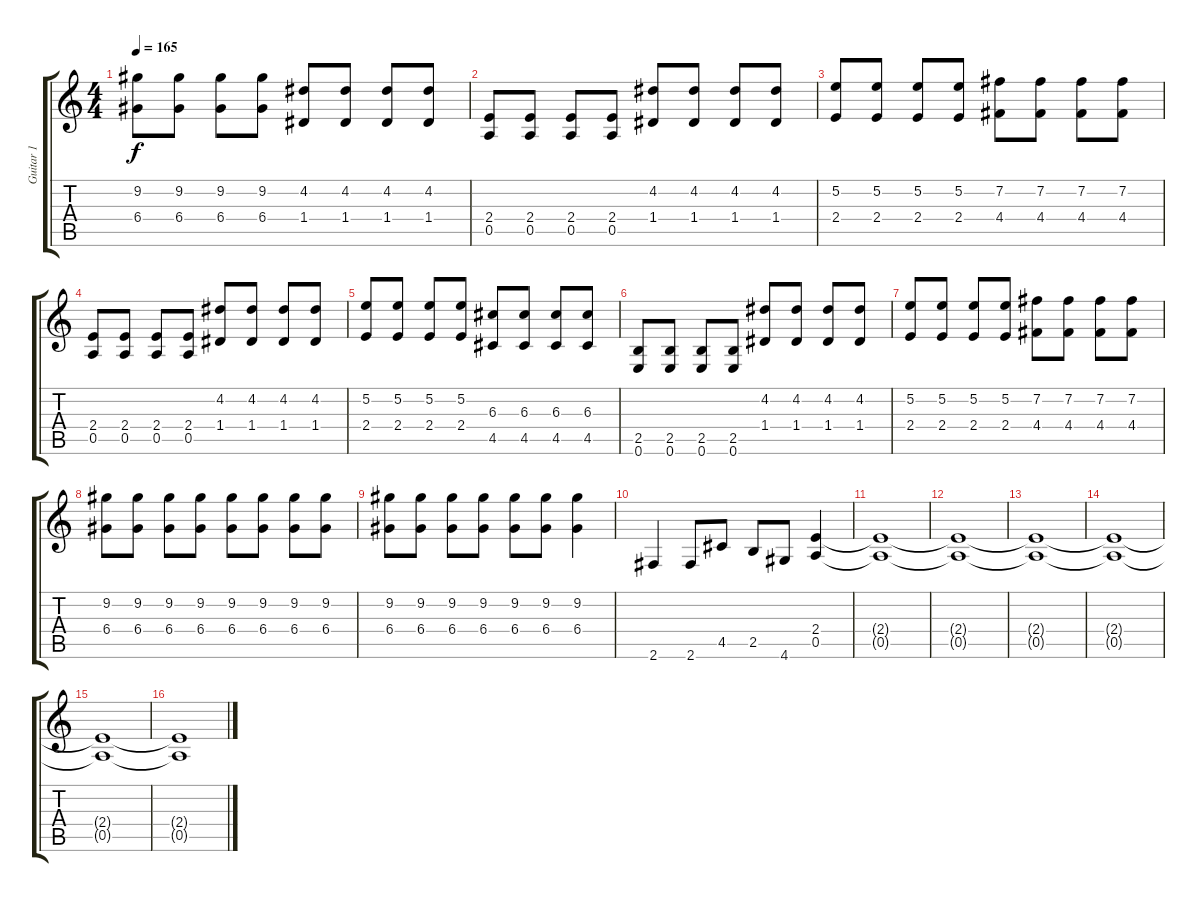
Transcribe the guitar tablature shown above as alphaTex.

\track ("Guitar 1" "Guitar 1") {instrument distortionguitar}
\staff {score tabs}
\tuning (E4 B3 G3 D3 A2 E2) {hide}
\ts (4 4)
\tempo 165
\clef g2
\ks c
(9.2 6.4).8{dy f} (9.2 6.4).8 (9.2 6.4).8 (9.2 6.4).8 (4.2 1.4).8 (4.2 1.4).8 (4.2 1.4).8 (4.2 1.4).8 |
(2.4 0.5).8 (2.4 0.5).8 (2.4 0.5).8 (2.4 0.5).8 (4.2 1.4).8 (4.2 1.4).8 (4.2 1.4).8 (4.2 1.4).8 |
(5.2 2.4).8 (5.2 2.4).8 (5.2 2.4).8 (5.2 2.4).8 (7.2 4.4).8 (7.2 4.4).8 (7.2 4.4).8 (7.2 4.4).8 |
(2.4 0.5).8 (2.4 0.5).8 (2.4 0.5).8 (2.4 0.5).8 (4.2 1.4).8 (4.2 1.4).8 (4.2 1.4).8 (4.2 1.4).8 |
(5.2 2.4).8 (5.2 2.4).8 (5.2 2.4).8 (5.2 2.4).8 (6.3 4.5).8 (6.3 4.5).8 (6.3 4.5).8 (6.3 4.5).8 |
(2.5 0.6).8 (2.5 0.6).8 (2.5 0.6).8 (2.5 0.6).8 (4.2 1.4).8 (4.2 1.4).8 (4.2 1.4).8 (4.2 1.4).8 |
(5.2 2.4).8 (5.2 2.4).8 (5.2 2.4).8 (5.2 2.4).8 (7.2 4.4).8 (7.2 4.4).8 (7.2 4.4).8 (7.2 4.4).8 |
(9.2 6.4).8 (9.2 6.4).8 (9.2 6.4).8 (9.2 6.4).8 (9.2 6.4).8 (9.2 6.4).8 (9.2 6.4).8 (9.2 6.4).8 |
(9.2 6.4).8 (9.2 6.4).8 (9.2 6.4).8 (9.2 6.4).8 (9.2 6.4).8 (9.2 6.4).8 (9.2 6.4).4 |
2.6.4 2.6.8 4.5.8 2.5.8 4.6.8 (2.4 0.5).4 |
(2.4{t} 0.5{t}).1{volume 8} |
(2.4{t} 0.5{t}).1 |
(2.4{t} 0.5{t}).1{volume 7} |
(2.4{t} 0.5{t}).1 |
(2.4{t} 0.5{t}).1{volume 4} |
(2.4{t} 0.5{t}).1
